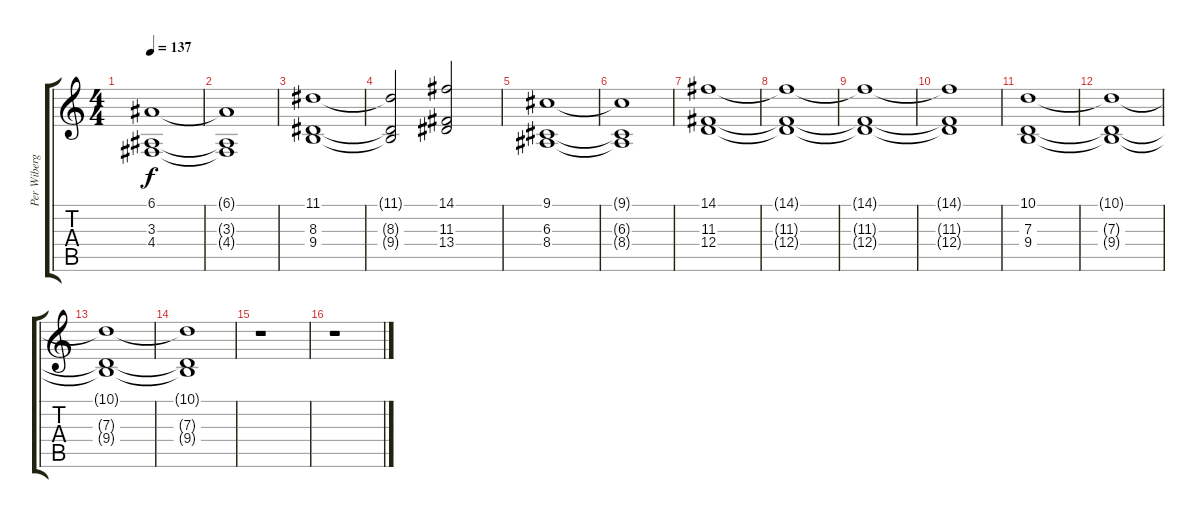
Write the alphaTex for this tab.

\track ("Per Wiberg" "Per Wiberg") {instrument synthstrings1}
\staff {score tabs}
\tuning (E4 B3 G3 D3 A2 E2) {hide}
\ts (4 4)
\tempo 137
\clef g2
\ks c
(6.1{t} 3.3{t} 4.4{t}).1{dy f} |
(6.1{t} 3.3{t} 4.4{t}).1 |
(11.1 8.3 9.4).1 |
(11.1{t} 8.3{t} 9.4{t}).2 (14.1 11.3 13.4).2 |
(9.1 6.3 8.4).1 |
(9.1{t} 6.3{t} 8.4{t}).1 |
\section ("" "")
(14.1 11.3 12.4).1 |
(14.1{t} 11.3{t} 12.4{t}).1 |
(14.1{t} 11.3{t} 12.4{t}).1 |
(14.1{t} 11.3{t} 12.4{t}).1 |
(10.1 7.3 9.4).1 |
(10.1{t} 7.3{t} 9.4{t}).1 |
(10.1{t} 7.3{t} 9.4{t}).1 |
(10.1{t} 7.3{t} 9.4{t}).1 |
\section ("" "")
r.1 |
r.1
